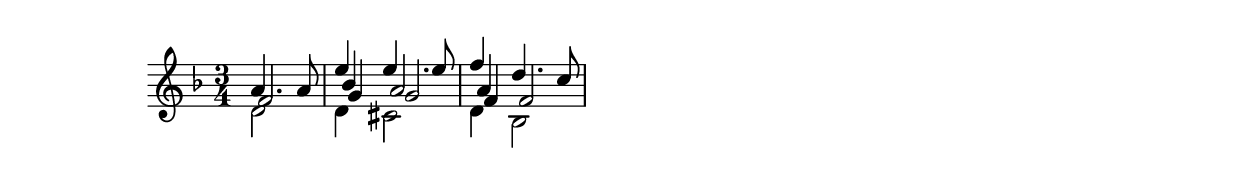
%% Do not edit this file; it is auto-generated from LSR http://lsr.dsi.unimi.it
%% This file is in the public domain.
\version "2.11.55"

\header {
  lsrtags = "simultaneous-notes"

 doctitlees = "Voces adicionales para evitar colisiones"
 texidoces = "
En ciertos casos de polifonía compleja, se necesitan voces adicionales
para evitar colisiones entre las notas.  Las voces adicionales se
añaden definiendo una variable que utiliza la función de Scheme
context-spec-music.

"

  texidoc = "
In some instances of complex polyphonic music, additional voices are
necessary to prevent collisions between notes.  If more than four
parallel voices are needed, additional voices can be added by defining
a variable using the Scheme function @code{context-spec-music}.

"
  doctitle = "Additional voices to avoid collisions"
} % begin verbatim
voiceFive = #(context-spec-music (make-voice-props-set 4) 'Voice)
\relative c'' {
  \time 3/4 \key d \minor \partial 2
  <<
    { \voiceOne
      a4. a8
      e'4 e4. e8
      f4 d4. c8
    } \\ {
      \voiceThree
      f,2
      bes4 a2
      a4 s2
    } \\ {
      \voiceFive
      s2
      g4 g2
      f4 f2
    } \\ {
      \voiceTwo
      d2
      d4 cis2
      d4 bes2
    }
  >>
}
